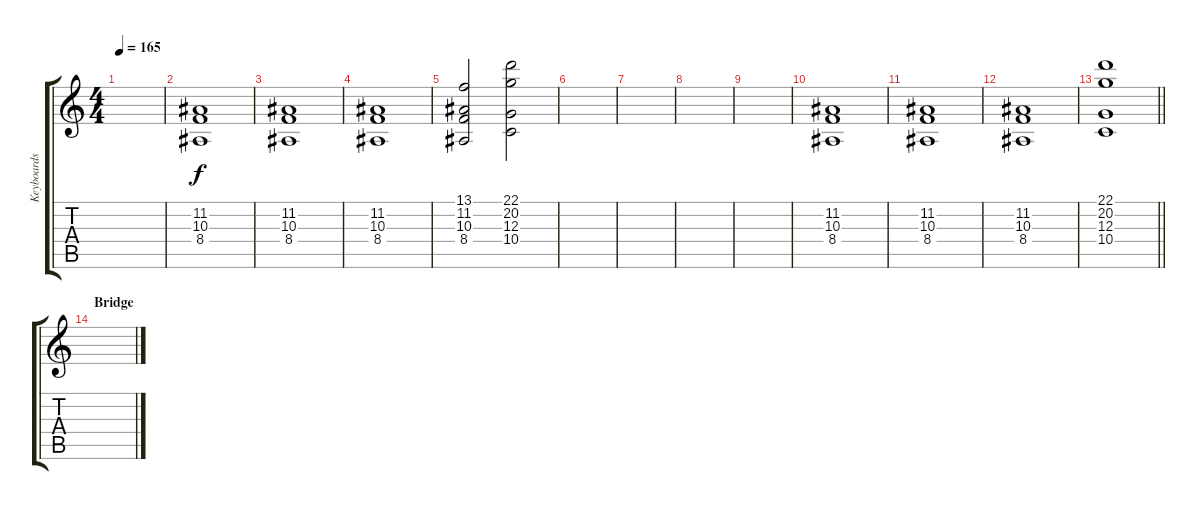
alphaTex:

\track ("Keyboards Guy" "Keyboards ") {instrument stringensemble1}
\staff {score tabs}
\tuning (E4 B3 G3 D3 A2 D2) {hide}
\ts (4 4)
\tempo 165
\clef g2
\ks c
|
(11.2 10.3 8.4).1 |
(11.2 10.3 8.4).1 |
(11.2 10.3 8.4).1 |
(13.1 11.2 10.3 8.4).2 (22.1 20.2 12.3 10.4).2 |
|
|
|
|
(11.2 10.3 8.4).1 |
(11.2 10.3 8.4).1 |
(11.2 10.3 8.4).1 |
\barLineRight lightlight
(22.1 20.2 12.3 10.4).1 |
\section ("" "Bridge")
